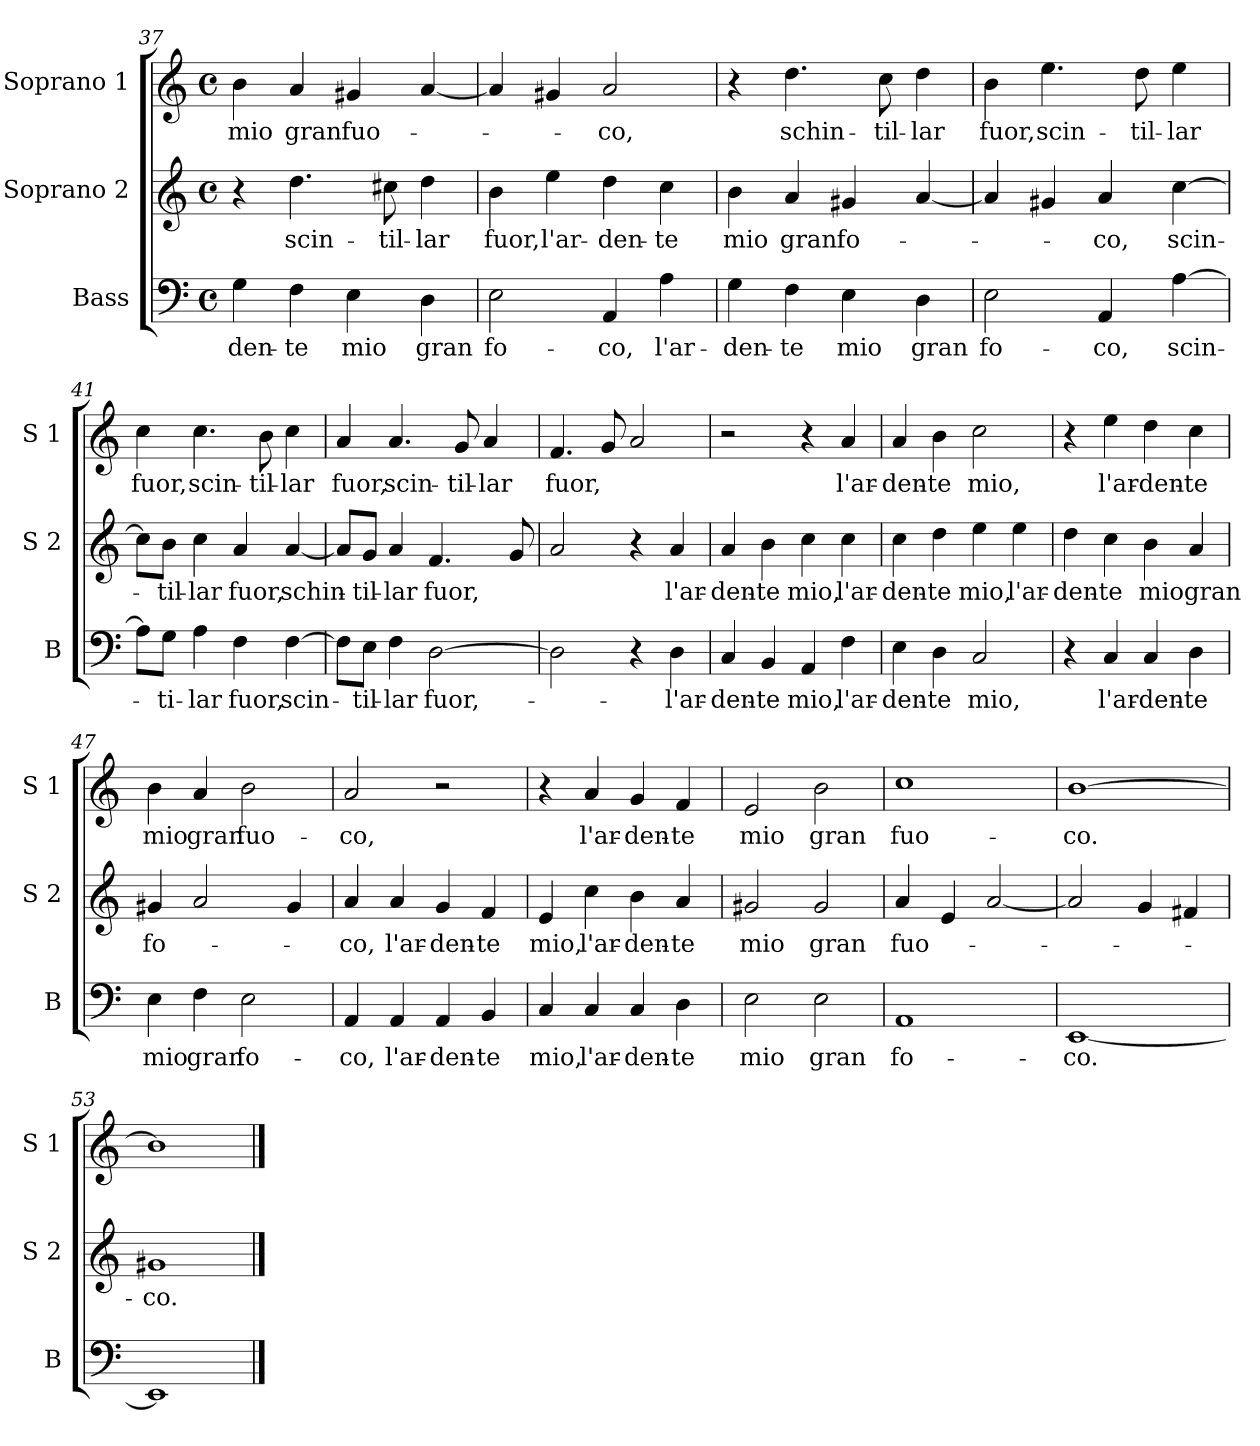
**kern	**text	**kern	**text	**kern	**text
*part3	*part3	*part2	*part2	*part1	*part1
*staff3	*staff3	*staff2	*staff2	*staff1	*staff1
*I"Bass	*	*I"Soprano 2	*	*I"Soprano 1	*
*I'B	*	*I'S 2	*	*I'S 1	*
*clefF4	*	*clefG2	*	*clefG2	*
*k[]	*	*k[]	*	*k[]	*
*C:	*	*C:	*	*C:	*
*M4/4	*	*M4/4	*	*M4/4	*
*met(c)	*	*met(c)	*	*met(c)	*
=37	=37	=37	=37	=37	=37
!	!LO:LY:b	!	!	!	!LO:LY:b
4G\	-den-	4r	.	4b\	mio
!	!LO:LY:b	!	!LO:LY:b	!	!LO:LY:b
4F\	-te	4.dd\	scin-	4a/	gran
!	!LO:LY:b	!	!	!	!LO:LY:b
4E\	mio	.	.	4g#X/	fuo-
!	!	!	!LO:LY:b	!	!
.	.	8cc#X\	-til-	.	.
!	!LO:LY:b	!	!LO:LY:b	!	!
4D\	gran	4dd\	-lar	[4a/	.
=38	=38	=38	=38	=38	=38
!	!LO:LY:b	!	!LO:LY:b	!	!
2E\	fo-	4b\	fuor,	4a/]	.
!	!	!	!LO:LY:b	!	!
.	.	4ee\	l'ar-	4g#X/	.
!	!LO:LY:b	!	!LO:LY:b	!	!LO:LY:b
4AA/	-co,	4dd\	-den-	2a/	-co,
!	!LO:LY:b	!	!LO:LY:b	!	!
4A\	l'ar-	4cc\	-te	.	.
!!LO:PB:g=z
=39	=39	=39	=39	=39	=39
!	!LO:LY:b	!	!LO:LY:b	!	!
4G\	-den-	4b\	mio	4r	.
!	!LO:LY:b	!	!LO:LY:b	!	!LO:LY:b
4F\	-te	4a/	gran	4.dd\	schin-
!	!LO:LY:b	!	!LO:LY:b	!	!
4E\	mio	4g#X/	fo-	.	.
!	!	!	!	!	!LO:LY:b
.	.	.	.	8cc\	-til-
!	!LO:LY:b	!	!	!	!LO:LY:b
4D\	gran	[4a/	.	4dd\	-lar
=40	=40	=40	=40	=40	=40
!	!LO:LY:b	!	!	!	!LO:LY:b
2E\	fo-	4a/]	.	4b\	fuor,
!	!	!	!	!	!LO:LY:b
.	.	4g#X/	.	4.ee\	scin-
!	!LO:LY:b	!	!LO:LY:b	!	!
4AA/	-co,	4a/	-co,	.	.
!	!	!	!	!	!LO:LY:b
.	.	.	.	8dd\	-til-
!	!LO:LY:b	!	!LO:LY:b	!	!LO:LY:b
[4A\	scin-	[4cc\	scin-	4ee\	-lar
=41	=41	=41	=41	=41	=41
!	!	!	!	!	!LO:LY:b
8A\L]	.	8cc\L]	.	4cc\	fuor,
!	!LO:LY:b	!	!LO:LY:b	!	!
8G\J	-ti-	8b\J	-til-	.	.
!	!LO:LY:b	!	!LO:LY:b	!	!LO:LY:b
4A\	-lar	4cc\	-lar	4.cc\	scin-
!	!LO:LY:b	!	!LO:LY:b	!	!
4F\	fuor,	4a/	fuor,	.	.
!	!	!	!	!	!LO:LY:b
.	.	.	.	8b\	-til-
!	!LO:LY:b	!	!LO:LY:b	!	!LO:LY:b
[4F\	scin-	[4a/	schin-	4cc\	-lar
=42	=42	=42	=42	=42	=42
!	!	!	!	!	!LO:LY:b
8F\L]	.	8a/L]	.	4a/	fuor,
!	!LO:LY:b	!	!LO:LY:b	!	!
8E\J	-til-	8g/J	-til-	.	.
!	!LO:LY:b	!	!LO:LY:b	!	!LO:LY:b
4F\	-lar	4a/	-lar	4.a/	scin-
!	!LO:LY:b	!	!LO:LY:b	!	!
[2D\	fuor,-	4.f/	fuor,	.	.
!	!	!	!	!	!LO:LY:b
.	.	.	.	8g/	-til-
!	!	!	!	!	!LO:LY:b
.	.	.	.	4a/	-lar
.	.	8g/	.	.	.
!!LO:LB:g=z
=43	=43	=43	=43	=43	=43
!	!	!	!	!	!LO:LY:b
2D\]	.	2a/	.	4.f/	fuor,
.	.	.	.	8g/	.
4r	.	4r	.	2a/	.
!	!LO:LY:b	!	!LO:LY:b	!	!
4D\	-l'ar-	4a/	l'ar-	.	.
=44	=44	=44	=44	=44	=44
!	!LO:LY:b	!	!LO:LY:b	!	!
4C/	-den-	4a/	-den-	2r	.
!	!LO:LY:b	!	!LO:LY:b	!	!
4BB/	-te	4b\	-te	.	.
!	!LO:LY:b	!	!LO:LY:b	!	!
4AA/	mio,	4cc\	mio,	4r	.
!	!LO:LY:b	!	!LO:LY:b	!	!LO:LY:b
4F\	l'ar-	4cc\	l'ar-	4a/	l'ar-
=45	=45	=45	=45	=45	=45
!	!LO:LY:b	!	!LO:LY:b	!	!LO:LY:b
4E\	-den-	4cc\	-den-	4a/	-den-
!	!LO:LY:b	!	!LO:LY:b	!	!LO:LY:b
4D\	-te	4dd\	-te	4b\	-te
!	!LO:LY:b	!	!LO:LY:b	!	!LO:LY:b
2C/	mio,	4ee\	mio,	2cc\	mio,
!	!	!	!LO:LY:b	!	!
.	.	4ee\	l'ar-	.	.
=46	=46	=46	=46	=46	=46
!	!	!	!LO:LY:b	!	!
4r	.	4dd\	-den-	4r	.
!	!LO:LY:b	!	!LO:LY:b	!	!LO:LY:b
4C/	l'ar-	4cc\	-te	4ee\	l'ar-
!	!LO:LY:b	!	!LO:LY:b	!	!LO:LY:b
4C/	-den-	4b\	mio	4dd\	-den-
!	!LO:LY:b	!	!LO:LY:b	!	!LO:LY:b
4D\	-te	4a/	gran	4cc\	-te
=47	=47	=47	=47	=47	=47
!	!LO:LY:b	!	!LO:LY:b	!	!LO:LY:b
4E\	mio	4g#X/	fo-	4b\	mio
!	!LO:LY:b	!	!	!	!LO:LY:b
4F\	gran	2a/	.	4a/	gran
!	!LO:LY:b	!	!	!	!LO:LY:b
2E\	fo-	.	.	2b\	fuo-
.	.	4g#/	.	.	.
!!LO:LB:g=z
=48	=48	=48	=48	=48	=48
!	!LO:LY:b	!	!LO:LY:b	!	!LO:LY:b
4AA/	-co,	4a/	-co,	2a/	-co,
!	!LO:LY:b	!	!LO:LY:b	!	!
4AA/	l'ar-	4a/	l'ar-	.	.
!	!LO:LY:b	!	!LO:LY:b	!	!
4AA/	-den-	4g/	-den-	2r	.
!	!LO:LY:b	!	!LO:LY:b	!	!
4BB/	-te	4f/	-te	.	.
=49	=49	=49	=49	=49	=49
!	!LO:LY:b	!	!LO:LY:b	!	!
4C/	mio,	4e/	mio,	4r	.
!	!LO:LY:b	!	!LO:LY:b	!	!LO:LY:b
4C/	l'ar-	4cc\	l'ar-	4a/	l'ar-
!	!LO:LY:b	!	!LO:LY:b	!	!LO:LY:b
4C/	-den-	4b\	-den-	4g/	-den-
!	!LO:LY:b	!	!LO:LY:b	!	!LO:LY:b
4D\	-te	4a/	-te	4f/	-te
=50	=50	=50	=50	=50	=50
!	!LO:LY:b	!	!LO:LY:b	!	!LO:LY:b
2E\	mio	2g#X/	mio	2e/	mio
!	!LO:LY:b	!	!LO:LY:b	!	!LO:LY:b
2E\	gran	2g#/	gran	2b\	gran
=51	=51	=51	=51	=51	=51
!	!LO:LY:b	!	!LO:LY:b	!	!LO:LY:b
1AA	fo-	4a/	fuo-	1cc	fuo-
.	.	4e/	.	.	.
.	.	[2a/	.	.	.
=52	=52	=52	=52	=52	=52
!	!LO:LY:b	!	!	!	!LO:LY:b
[1EE	-co.	2a/]	.	[1b	-co.
.	.	4g/	.	.	.
.	.	4f#X/	.	.	.
=53	=53	=53	=53	=53	=53
!	!	!	!LO:LY:b	!	!
1EE]	.	1g#X	-co.	1b]	.
==	==	==	==	==	==
*-	*-	*-	*-	*-	*-
